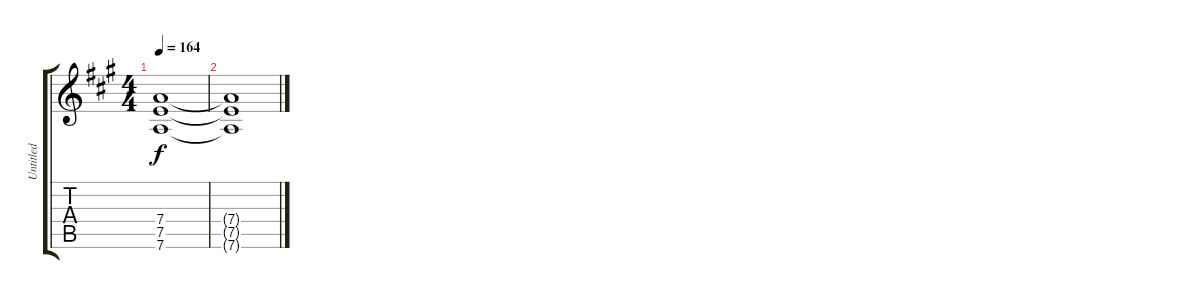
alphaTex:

\track ("Untitled" "Untitled") {instrument distortionguitar}
\staff {score tabs}
\tuning (E4 B3 G3 D3 A2 D2) {hide}
\ts (4 4)
\tempo 164
\clef g2
\ks a
(7.4 7.5 7.6).1{dy f} |
(7.4{t} 7.5{t} 7.6{t}).1
